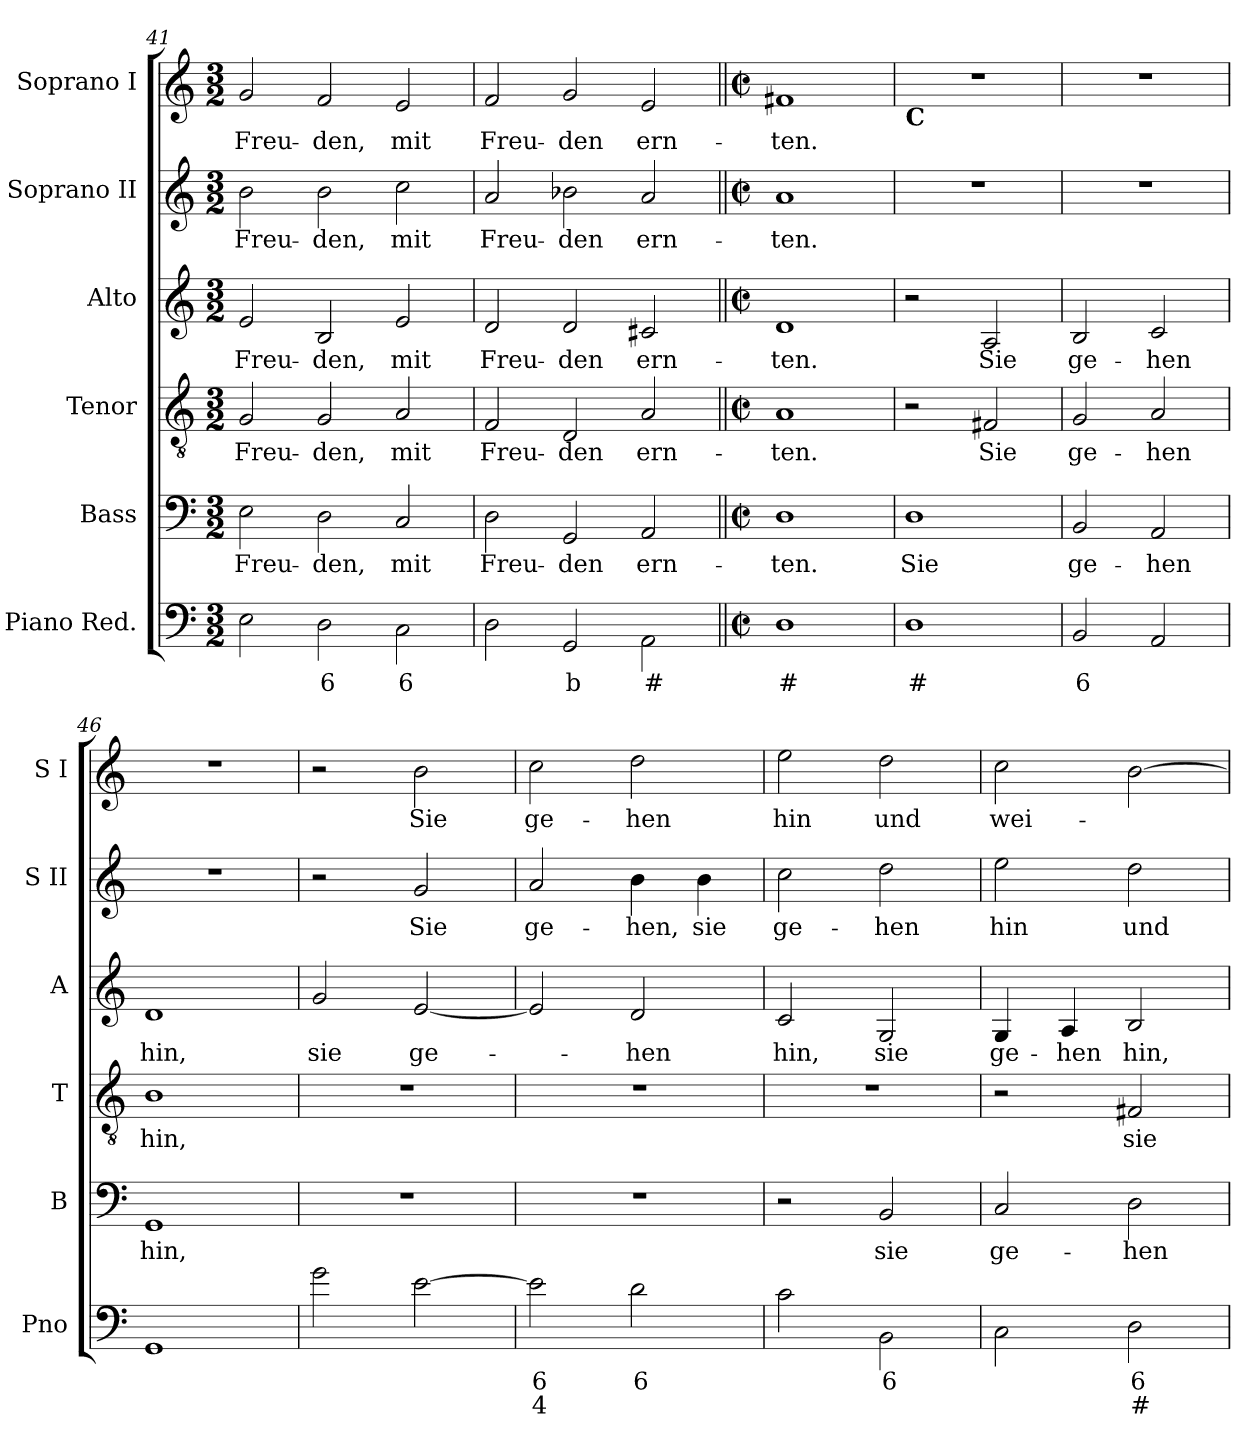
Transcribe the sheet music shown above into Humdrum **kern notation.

**kern	**text	**text	**kern	**text	**kern	**text	**kern	**text	**kern	**text	**kern	**text
*part6	*part6	*part6	*part5	*part5	*part4	*part4	*part3	*part3	*part2	*part2	*part1	*part1
*staff6	*staff6	*staff6	*staff5	*staff5	*staff4	*staff4	*staff3	*staff3	*staff2	*staff2	*staff1	*staff1
*I"Piano Red.	*	*	*I"Bass	*	*I"Tenor	*	*I"Alto	*	*I"Soprano II	*	*I"Soprano I	*
*I'Pno	*	*	*I'B	*	*I'T	*	*I'A	*	*I'S II	*	*I'S I	*
*clefF4	*	*	*clefF4	*	*clefGv2	*	*clefG2	*	*clefG2	*	*clefG2	*
*	*	*	*ITrd7c12	*	*ITrd7c12	*	*	*	*	*	*	*
*k[]	*	*	*k[]	*	*k[]	*	*k[]	*	*k[]	*	*k[]	*
*M3/2	*	*	*M3/2	*	*M3/2	*	*M3/2	*	*M3/2	*	*M3/2	*
=41	=41	=41	=41	=41	=41	=41	=41	=41	=41	=41	=41	=41
2E\	.	.	2EE\	Freu-	2GG/	Freu-	2e/	Freu-	2b\	Freu-	2g/	Freu-
2D\	6	.	2DD\	-den,	2GG/	-den,	2B/	-den,	2b\	-den,	2f/	-den,
2C\	6	.	2CC/	mit	2AA/	mit	2e/	mit	2cc\	mit	2e/	mit
=42	=42	=42	=42	=42	=42	=42	=42	=42	=42	=42	=42	=42
2D\	.	.	2DD\	Freu-	2FF/	Freu-	2d/	Freu-	2a/	Freu-	2f/	Freu-
2GG/	b	.	2GGG/	-den	2DD/	-den	2d/	-den	2b-X\	-den	2g/	-den
2AA\	#	.	2AAA/	ern-	2AA/	ern-	2c#X/	ern-	2a/	ern-	2e/	ern-
=43||	=43||	=43||	=43||	=43||	=43||	=43||	=43||	=43||	=43||	=43||	=43||	=43||
*M2/2	*	*	*M2/2	*	*M2/2	*	*M2/2	*	*M2/2	*	*M2/2	*
*met(c|)	*	*	*met(c|)	*	*met(c|)	*	*met(c|)	*	*met(c|)	*	*met(c|)	*
1D	#	.	1DD	-ten.	1AA	-ten.	1d	-ten.	1a	-ten.	1f#X	-ten.
=44	=44	=44	=44	=44	=44	=44	=44	=44	=44	=44	=44	=44
!	!	!	!	!	!	!	!	!	!	!	!LO:TX:b:B:t=C	!
1D	#	.	1DD	Sie	2r	.	2r	.	1r	.	1r	.
.	.	.	.	.	2FF#X/	Sie	2A/	Sie	.	.	.	.
=45	=45	=45	=45	=45	=45	=45	=45	=45	=45	=45	=45	=45
2BB/	6	.	2BBB/	ge-	2GG/	ge-	2B/	ge-	1r	.	1r	.
2AA/	.	.	2AAA/	-hen	2AA/	-hen	2c/	-hen	.	.	.	.
=46	=46	=46	=46	=46	=46	=46	=46	=46	=46	=46	=46	=46
1GG	.	.	1GGG	hin,	1BB	hin,	1d	hin,	1r	.	1r	.
=47	=47	=47	=47	=47	=47	=47	=47	=47	=47	=47	=47	=47
2g\	.	.	1r	.	1r	.	2g/	sie	2r	.	2r	.
[2e\	.	.	.	.	.	.	[2e/	ge-	2g/	Sie	2b\	Sie
=48	=48	=48	=48	=48	=48	=48	=48	=48	=48	=48	=48	=48
2e\]	6	4	1r	.	1r	.	2e/]	.	2a/	ge-	2cc\	ge-
2d\	6	.	.	.	.	.	2d/	-hen	4b\	-hen,	2dd\	-hen
.	.	.	.	.	.	.	.	.	4b\	sie	.	.
=49	=49	=49	=49	=49	=49	=49	=49	=49	=49	=49	=49	=49
2c\	.	.	2r	.	1r	.	2c/	hin,	2cc\	ge-	2ee\	hin
2BB\	6	.	2BBB/	sie	.	.	2G/	sie	2dd\	-hen	2dd\	und
=50	=50	=50	=50	=50	=50	=50	=50	=50	=50	=50	=50	=50
2C\	.	.	2CC/	ge-	2r	.	4G/	ge-	2ee\	hin	2cc\	wei-
.	.	.	.	.	.	.	4A/	-hen	.	.	.	.
2D\	6	#	2DD\	-hen	2FF#X/	sie	2B/	hin,	2dd\	und	[2b\	.
=	=	=	=	=	=	=	=	=	=	=	=	=
*-	*-	*-	*-	*-	*-	*-	*-	*-	*-	*-	*-	*-
